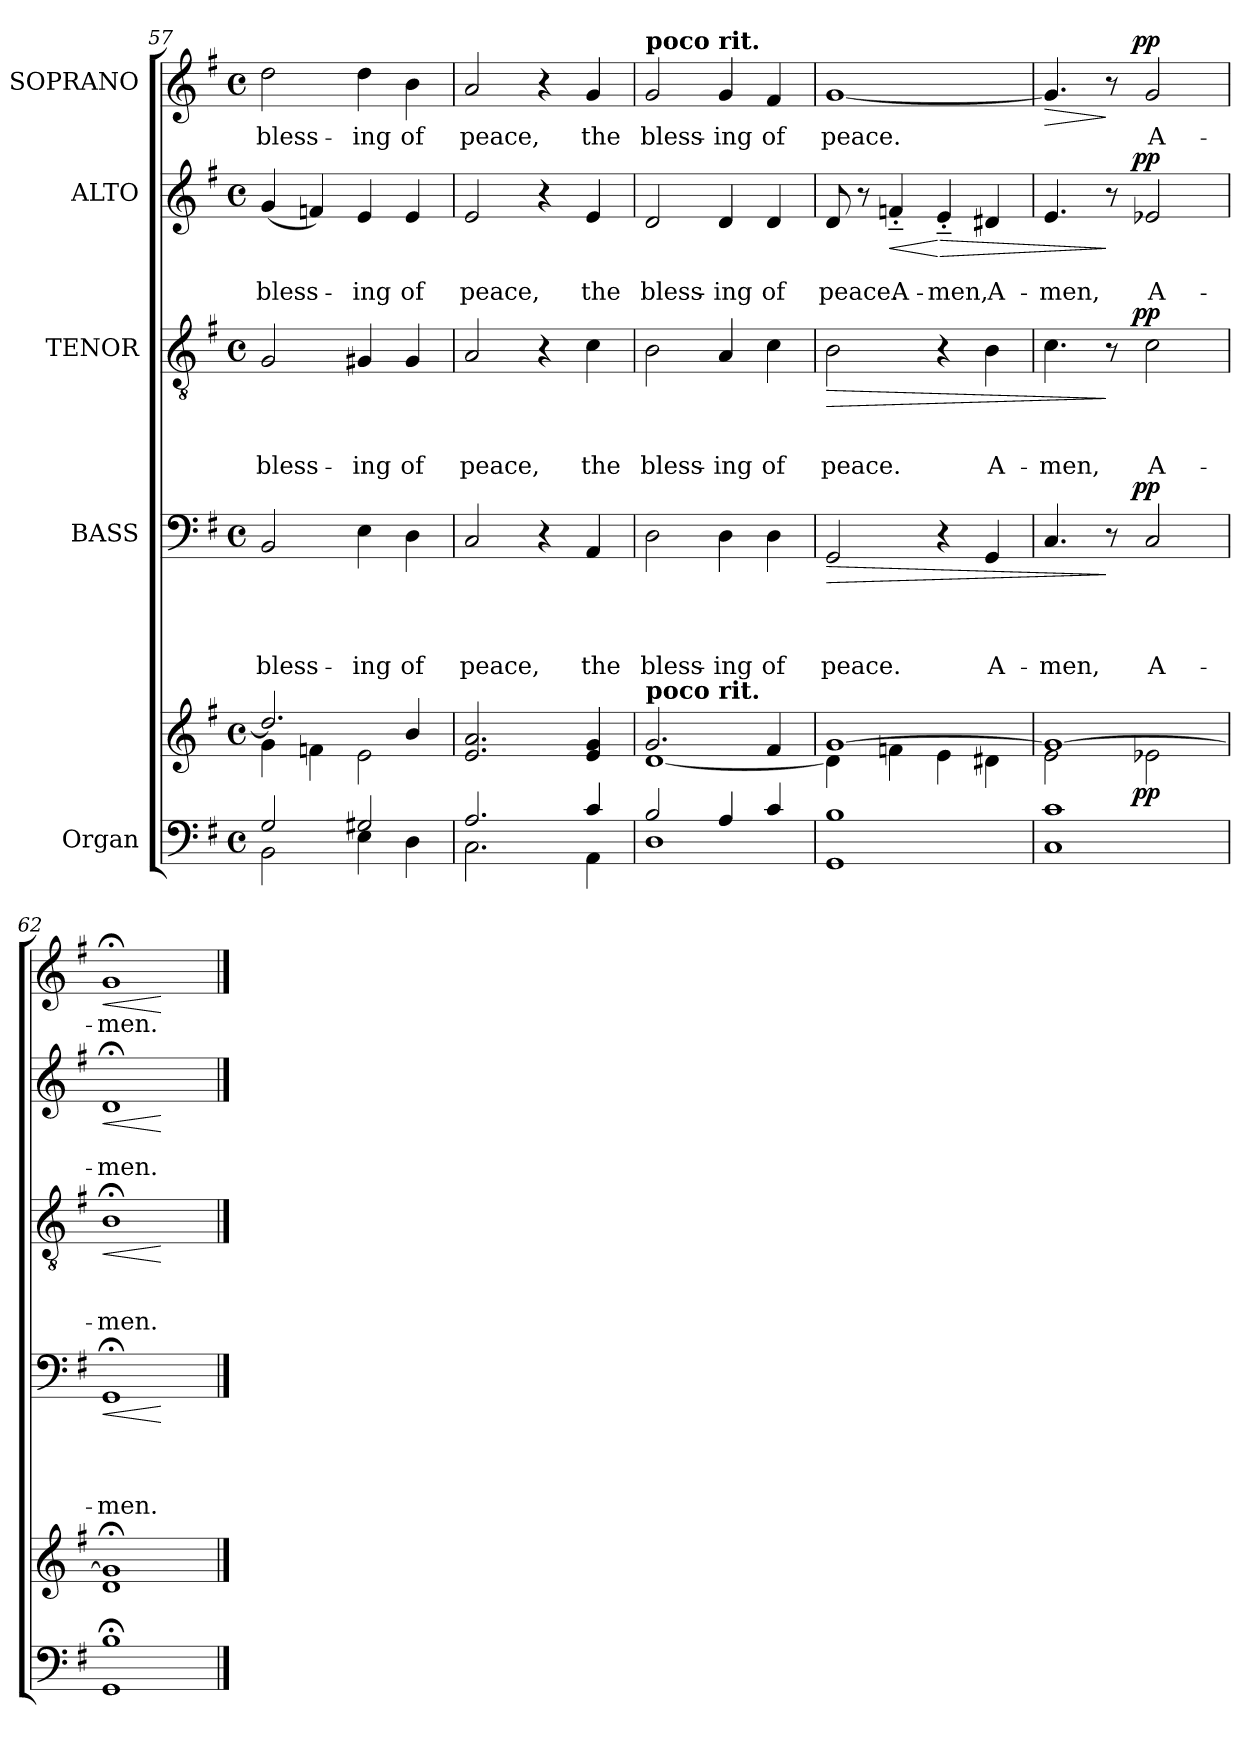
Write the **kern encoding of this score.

**kern	**kern	**dynam	**kern	**text	**text	**text	**text	**dynam	**kern	**text	**text	**text	**dynam	**kern	**text	**text	**dynam	**kern	**text	**dynam
*part5	*part5	*part5	*part4	*part4	*part4	*part4	*part4	*part4	*part3	*part3	*part3	*part3	*part3	*part2	*part2	*part2	*part2	*part1	*part1	*part1
*staff6	*staff5	*staff5/6	*staff4	*staff4	*staff4	*staff4	*staff4	*staff4	*staff3	*staff3	*staff3	*staff3	*staff3	*staff2	*staff2	*staff2	*staff2	*staff1	*staff1	*staff1
*I"Organ	*	*	*I"BASS	*	*	*	*	*	*I"TENOR	*	*	*	*	*I"ALTO	*	*	*	*I"SOPRANO	*	*
*clefF4	*clefG2	*	*clefF4	*	*	*	*	*	*clefGv2	*	*	*	*	*clefG2	*	*	*	*clefG2	*	*
*k[f#]	*k[f#]	*	*k[f#]	*	*	*	*	*	*k[f#]	*	*	*	*	*k[f#]	*	*	*	*k[f#]	*	*
*G:	*G:	*	*G:	*	*	*	*	*	*G:	*	*	*	*	*G:	*	*	*	*G:	*	*
*M4/4	*M4/4	*	*M4/4	*	*	*	*	*	*M4/4	*	*	*	*	*M4/4	*	*	*	*M4/4	*	*
*met(c)	*met(c)	*	*met(c)	*	*	*	*	*	*met(c)	*	*	*	*	*met(c)	*	*	*	*met(c)	*	*
=57	=57	=57	=57	=57	=57	=57	=57	=57	=57	=57	=57	=57	=57	=57	=57	=57	=57	=57	=57	=57
*^	*^	*	*	*	*	*	*	*	*	*	*	*	*	*	*	*	*	*	*	*
!	!	!	!	!	!	!	!	!	!LO:LY:b	!	!	!	!	!LO:LY:b	!	!	!	!LO:LY:b	!	!	!LO:LY:b	!
2BB\	2G/	2.dd/]	4g\	.	2BB/	.	.	.	bless-	.	2G/	.	.	bless-	.	(<4g/	.	bless-	.	2dd\	bless-	.
.	.	.	4fn\	.	.	.	.	.	.	.	.	.	.	.	.	4fn/)	.	.	.	.	.	.
!	!	!	!	!	!	!	!	!	!LO:LY:b	!	!	!	!	!LO:LY:b	!	!	!	!LO:LY:b	!	!	!LO:LY:b	!
4E\	2G#X/	.	2e\	.	4E\	.	.	.	-ing	.	4G#X/	.	.	-ing	.	4e/	.	-ing	.	4dd\	-ing	.
!	!	!	!	!	!	!	!	!	!LO:LY:b	!	!	!	!	!LO:LY:b	!	!	!	!LO:LY:b	!	!	!LO:LY:b	!
4D\	.	4b/	.	.	4D\	.	.	.	of	.	4G#/	.	.	of	.	4e/	.	of	.	4b\	of	.
*	*	*v	*v	*	*	*	*	*	*	*	*	*	*	*	*	*	*	*	*	*	*	*
!!LO:LB:g=z
=58	=58	=58	=58	=58	=58	=58	=58	=58	=58	=58	=58	=58	=58	=58	=58	=58	=58	=58	=58	=58	=58
!	!	!	!	!	!	!	!	!LO:LY:b	!	!	!	!	!LO:LY:b	!	!	!	!LO:LY:b	!	!	!LO:LY:b	!
2.A/	2.C\	2.e/ 2.a/	.	2C/	.	.	.	peace,	.	2A/	.	.	peace,	.	2e/	.	peace,	.	2a/	peace,	.
.	.	.	.	4r	.	.	.	.	.	4r	.	.	.	.	4r	.	.	.	4r	.	.
!	!	!	!	!	!	!	!	!LO:LY:b	!	!	!	!	!LO:LY:b	!	!	!	!LO:LY:b	!	!	!LO:LY:b	!
4c/	4AA\	4e/ 4g/	.	4AA/	.	.	.	the	.	4c\	.	.	the	.	4e/	.	the	.	4g/	the	.
=59	=59	=59	=59	=59	=59	=59	=59	=59	=59	=59	=59	=59	=59	=59	=59	=59	=59	=59	=59	=59	=59
*	*	*^	*	*	*	*	*	*	*	*	*	*	*	*	*	*	*	*	*	*	*
!	!	!	!	!	!	!	!	!	!	!	!	!	!	!	!	!	!	!	!	!LO:TX:a:B:t=poco rit.	!	!
!	!	!LO:TX:a:B:t=poco rit.	!	!	!	!	!	!	!	!	!	!	!	!	!	!	!	!	!	!	!	!
!	!	!	!	!	!	!	!	!	!LO:LY:b	!	!	!	!	!LO:LY:b	!	!	!	!LO:LY:b	!	!	!LO:LY:b	!
2B/	1D	2.g/	[<1d	.	2D\	.	.	.	bless-	.	2B\	.	.	bless-	.	2d/	.	bless-	.	2g/	bless-	.
!	!	!	!	!	!	!	!	!	!LO:LY:b	!	!	!	!	!LO:LY:b	!	!	!	!LO:LY:b	!	!	!LO:LY:b	!
4A/	.	.	.	.	4D\	.	.	.	-ing	.	4A/	.	.	-ing	.	4d/	.	-ing	.	4g/	-ing	.
!	!	!	!	!	!	!	!	!	!LO:LY:b	!	!	!	!	!LO:LY:b	!	!	!	!LO:LY:b	!	!	!LO:LY:b	!
4c/	.	4f#/	.	.	4D\	.	.	.	of	.	4c\	.	.	of	.	4d/	.	of	.	4f#/	of	.
*v	*v	*	*	*	*	*	*	*	*	*	*	*	*	*	*	*	*	*	*	*	*	*
=60	=60	=60	=60	=60	=60	=60	=60	=60	=60	=60	=60	=60	=60	=60	=60	=60	=60	=60	=60	=60	=60
!	!	!	!	!	!	!	!	!LO:LY:b	!LO:HP:b	!	!	!	!LO:LY:b	!LO:HP:b	!	!	!LO:LY:b	!	!	!LO:LY:b	!
1GG 1B	[>1g	4d\]	.	2GG/	.	.	.	peace.	>	2B\	.	.	peace.	>	8d/	.	peace.	.	[<1g	peace.	.
.	.	.	.	.	.	.	.	.	.	.	.	.	.	.	8r	.	.	.	.	.	.
!	!	!	!	!	!	!	!	!	!	!	!	!	!	!	!	!	!LO:LY:b	!LO:HP:b	!	!	!
.	.	4fn\	.	.	.	.	.	.	.	.	.	.	.	.	4fn~<'</	.	A-	<	.	.	.
!	!	!	!	!	!	!	!	!	!	!	!	!	!	!	!	!	!LO:LY:b	!LO:HP:n=1:b	!	!	!
.	.	4e\	.	4r	.	.	.	.	.	4r	.	.	.	.	4e~<'</	.	-men,	[ >	.	.	.
!	!	!	!	!	!	!	!	!LO:LY:b	!	!	!	!	!LO:LY:b	!	!	!	!LO:LY:b	!	!	!	!
.	.	4d#X\	.	4GG/	.	.	.	A-	.	4B\	.	.	A-	.	4d#X/	.	A-	.	.	.	.
=61	=61	=61	=61	=61	=61	=61	=61	=61	=61	=61	=61	=61	=61	=61	=61	=61	=61	=61	=61	=61	=61
!	!	!	!	!	!	!	!	!LO:LY:b	!	!	!	!	!LO:LY:b	!	!	!	!LO:LY:b	!	!	!	!LO:HP:b
*	*	*^	*	*^	*	*	*	*	*	*^	*	*	*	*	*^	*	*	*	*^	*	*
1C 1c	1g_	2e\	4...ryy	.	4.C/	4...ryy	.	.	.	-men,	.	4.c\	4...ryy	.	.	-men,	.	4.e/	4...ryy	.	-men,	.	4.g/]	4...ryy	.	>
.	.	.	.	.	8r	.	.	.	.	.	]	8r	.	.	.	.	]	8r	.	.	.	]	8r	.	.	]
!	!	!	!	!LO:DY:b	!	!	!	!	!	!	!LO:DY:a	!	!	!	!	!	!LO:DY:a	!	!	!	!	!LO:DY:a	!	!	!	!LO:DY:a
.	.	.	2ryy	pp	.	2ryy	.	.	.	.	pp	.	2ryy	.	.	.	pp	.	2ryy	.	.	pp	.	2ryy	.	pp
!	!	!	!	!	!	!	!	!	!	!LO:LY:b	!	!	!	!	!	!LO:LY:b	!	!	!	!	!LO:LY:b	!	!	!	!LO:LY:b	!
.	.	2e-X\	.	.	2C/	.	.	.	.	A-	.	2c\	.	.	.	A-	.	2e-X/	.	.	A-	.	2g/	.	A-	.
.	.	.	32ryy	.	.	32ryy	.	.	.	.	.	.	32ryy	.	.	.	.	.	32ryy	.	.	.	.	32ryy	.	.
=62	=62	=62	=62	=62	=62	=62	=62	=62	=62	=62	=62	=62	=62	=62	=62	=62	=62	=62	=62	=62	=62	=62	=62	=62	=62	=62
!	!	!	!	!	!	!	!	!	!	!LO:LY:b	!LO:HP:b	!	!	!	!	!LO:LY:b	!LO:HP:b	!	!	!	!LO:LY:b	!LO:HP:b	!	!	!LO:LY:b	!LO:HP:b
*	*v	*v	*v	*	*	*	*	*	*	*	*	*v	*v	*	*	*	*	*v	*v	*	*	*	*v	*v	*	*
*	*	*	*v	*v	*	*	*	*	*	*	*	*	*	*	*	*	*	*	*	*	*
1GG;< 1B;<	1d; 1g];	.	1GG;	.	.	.	-men.	<	1B;<	.	.	-men.	<	1d;	.	-men.	<	1g;	-men.	<
.	.	.	.	.	.	.	.	[	.	.	.	.	[	.	.	.	[	.	.	[
==	==	==	==	==	==	==	==	==	==	==	==	==	==	==	==	==	==	==	==	==
*-	*-	*-	*-	*-	*-	*-	*-	*-	*-	*-	*-	*-	*-	*-	*-	*-	*-	*-	*-	*-
